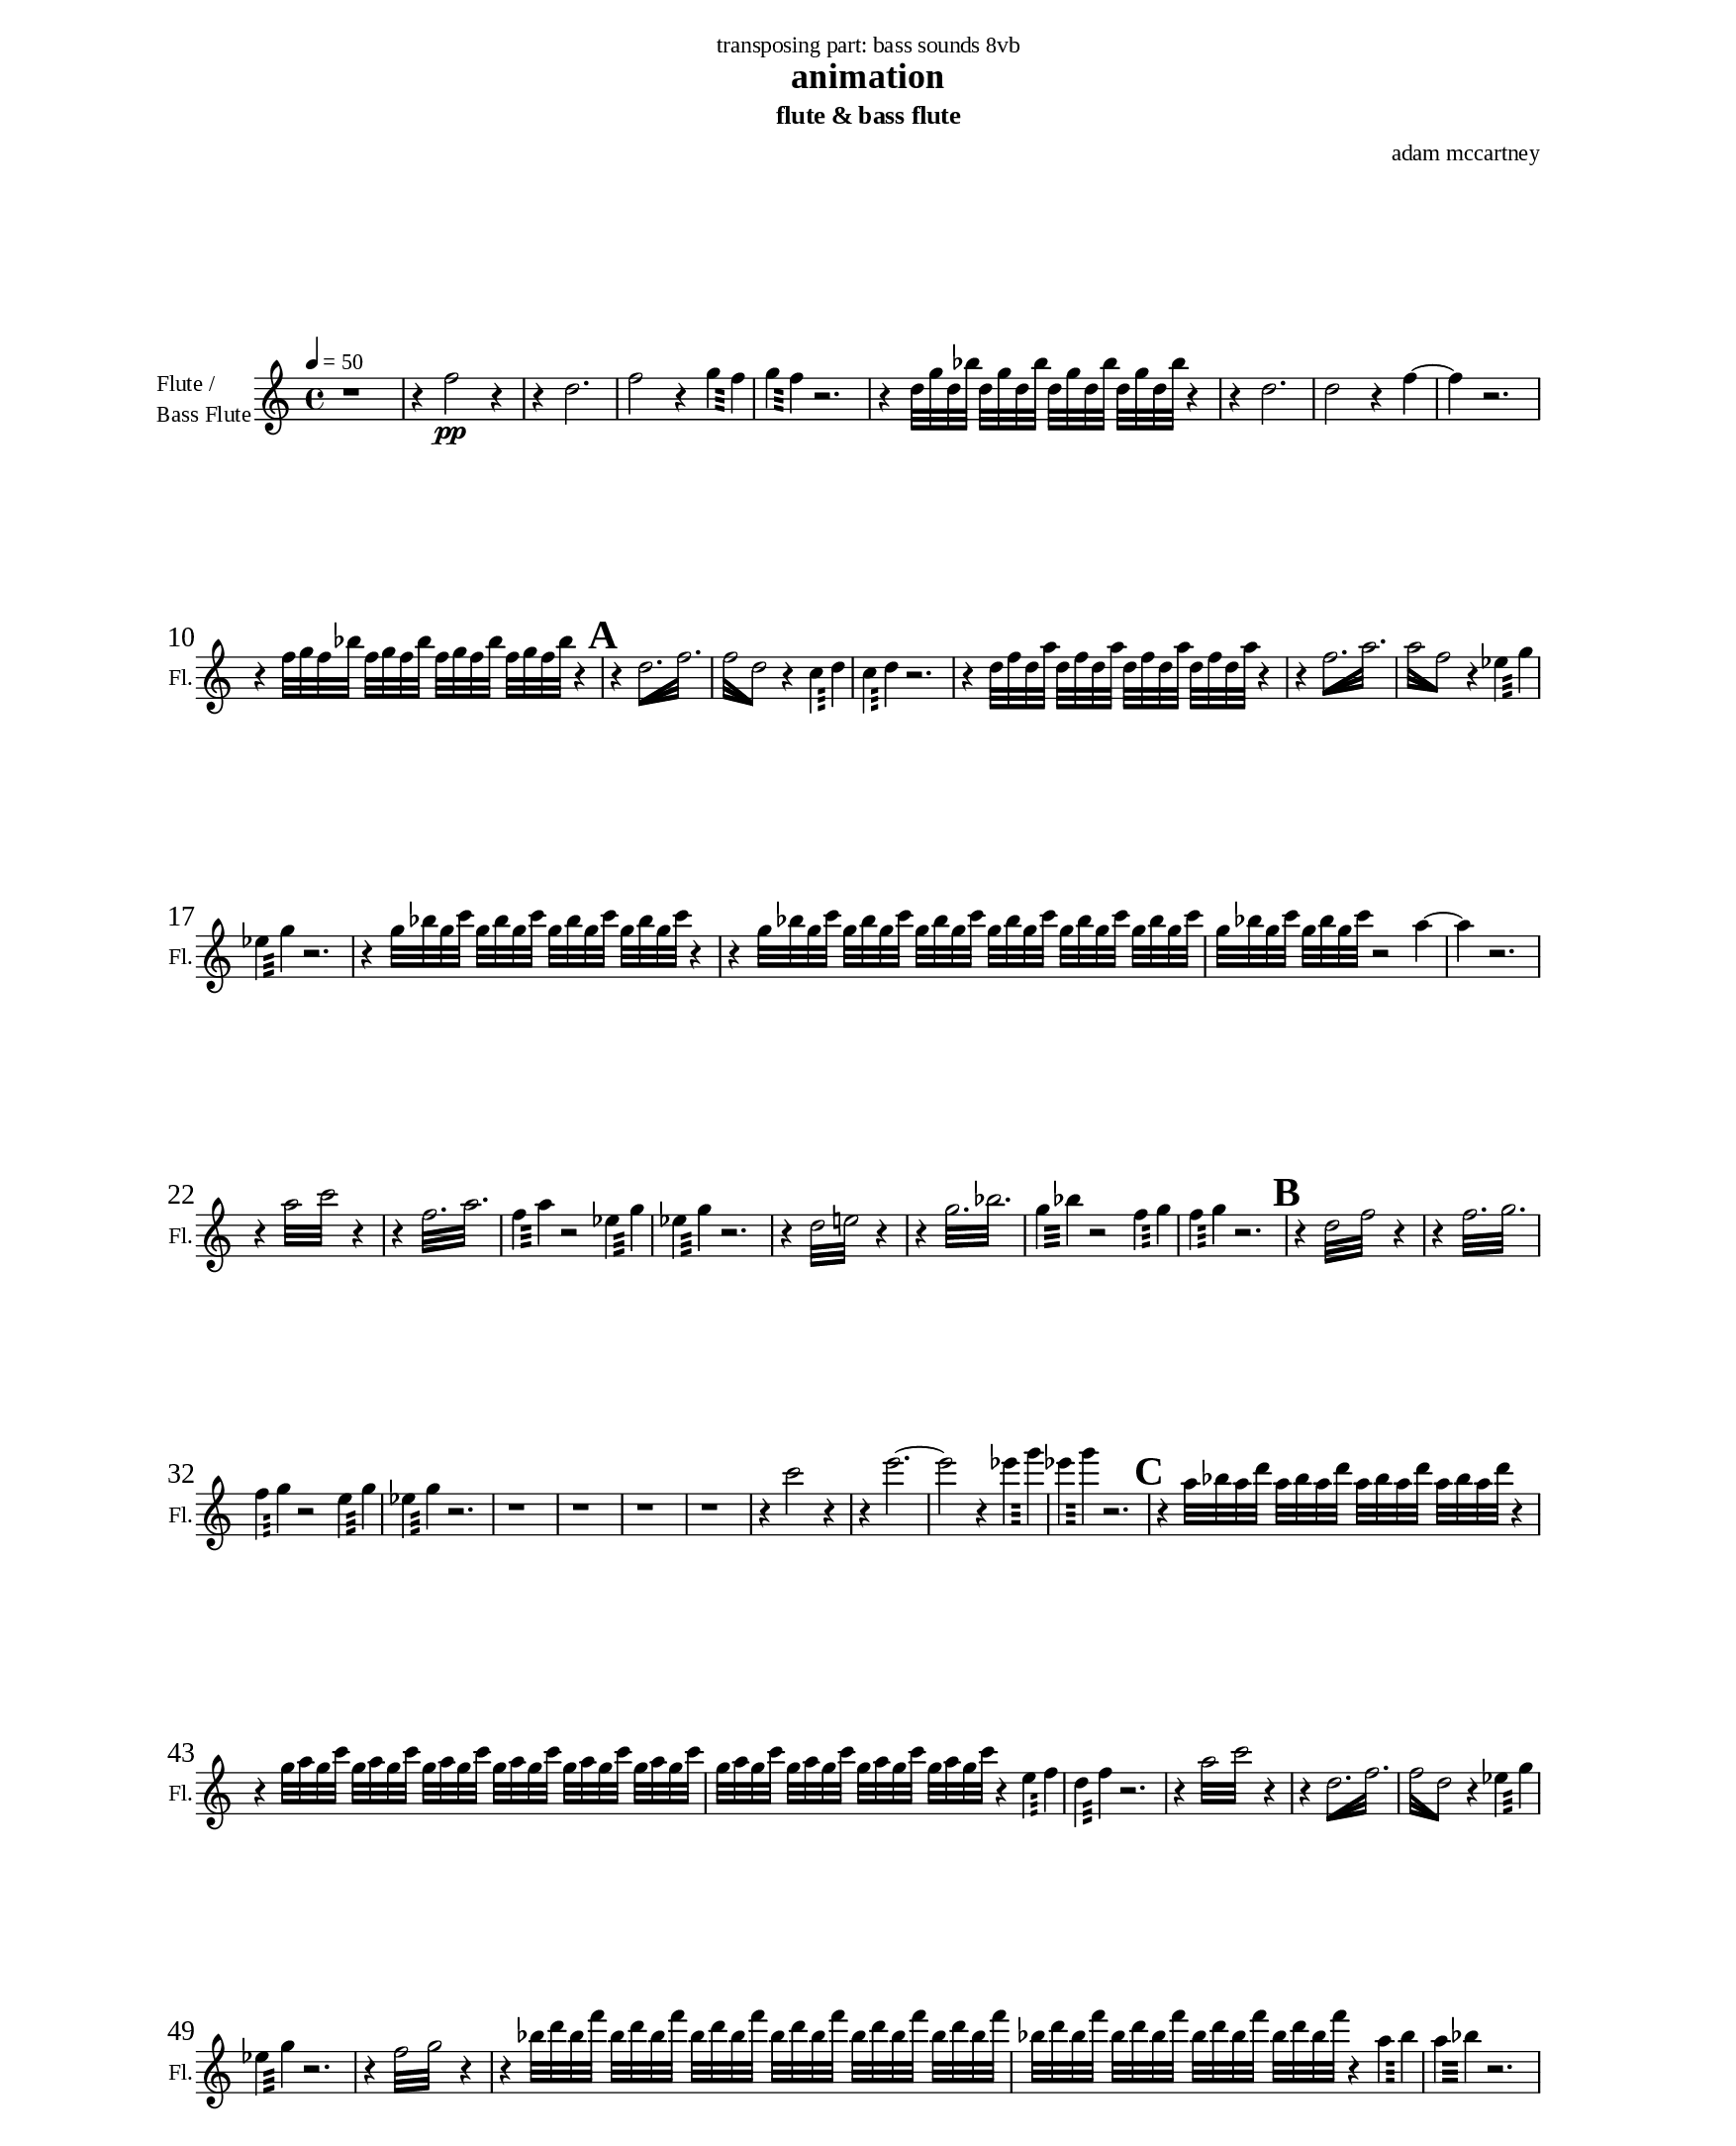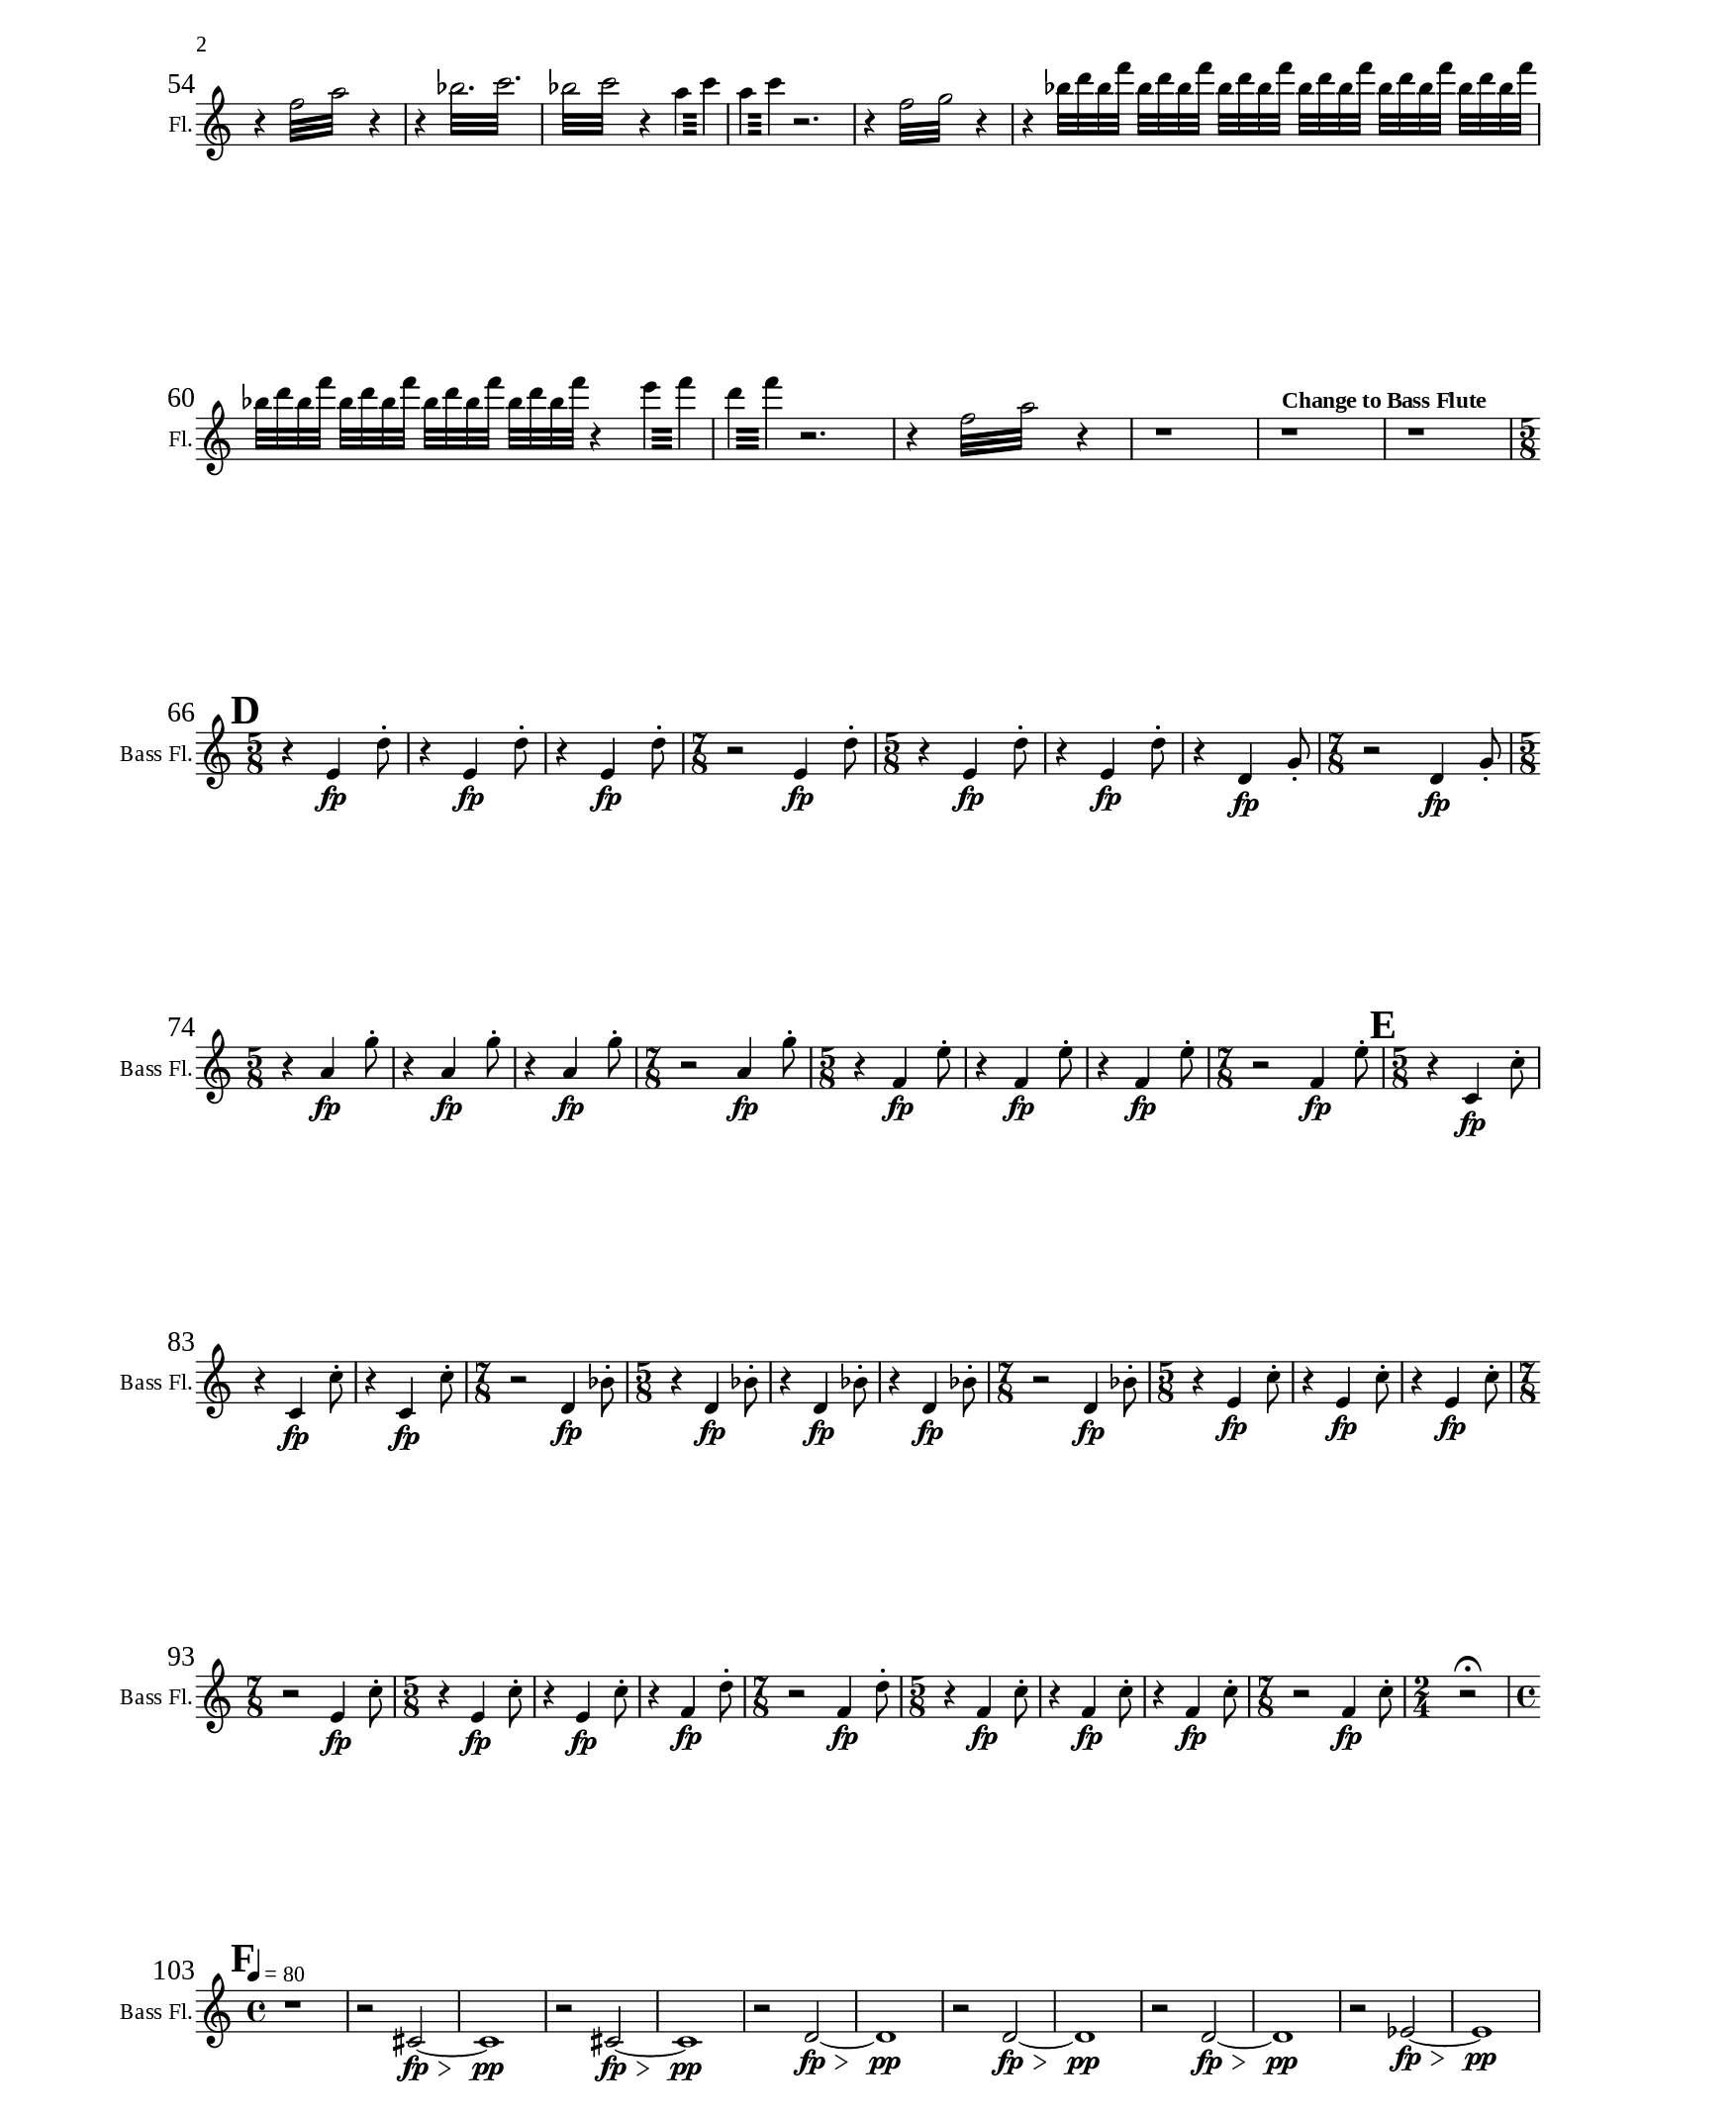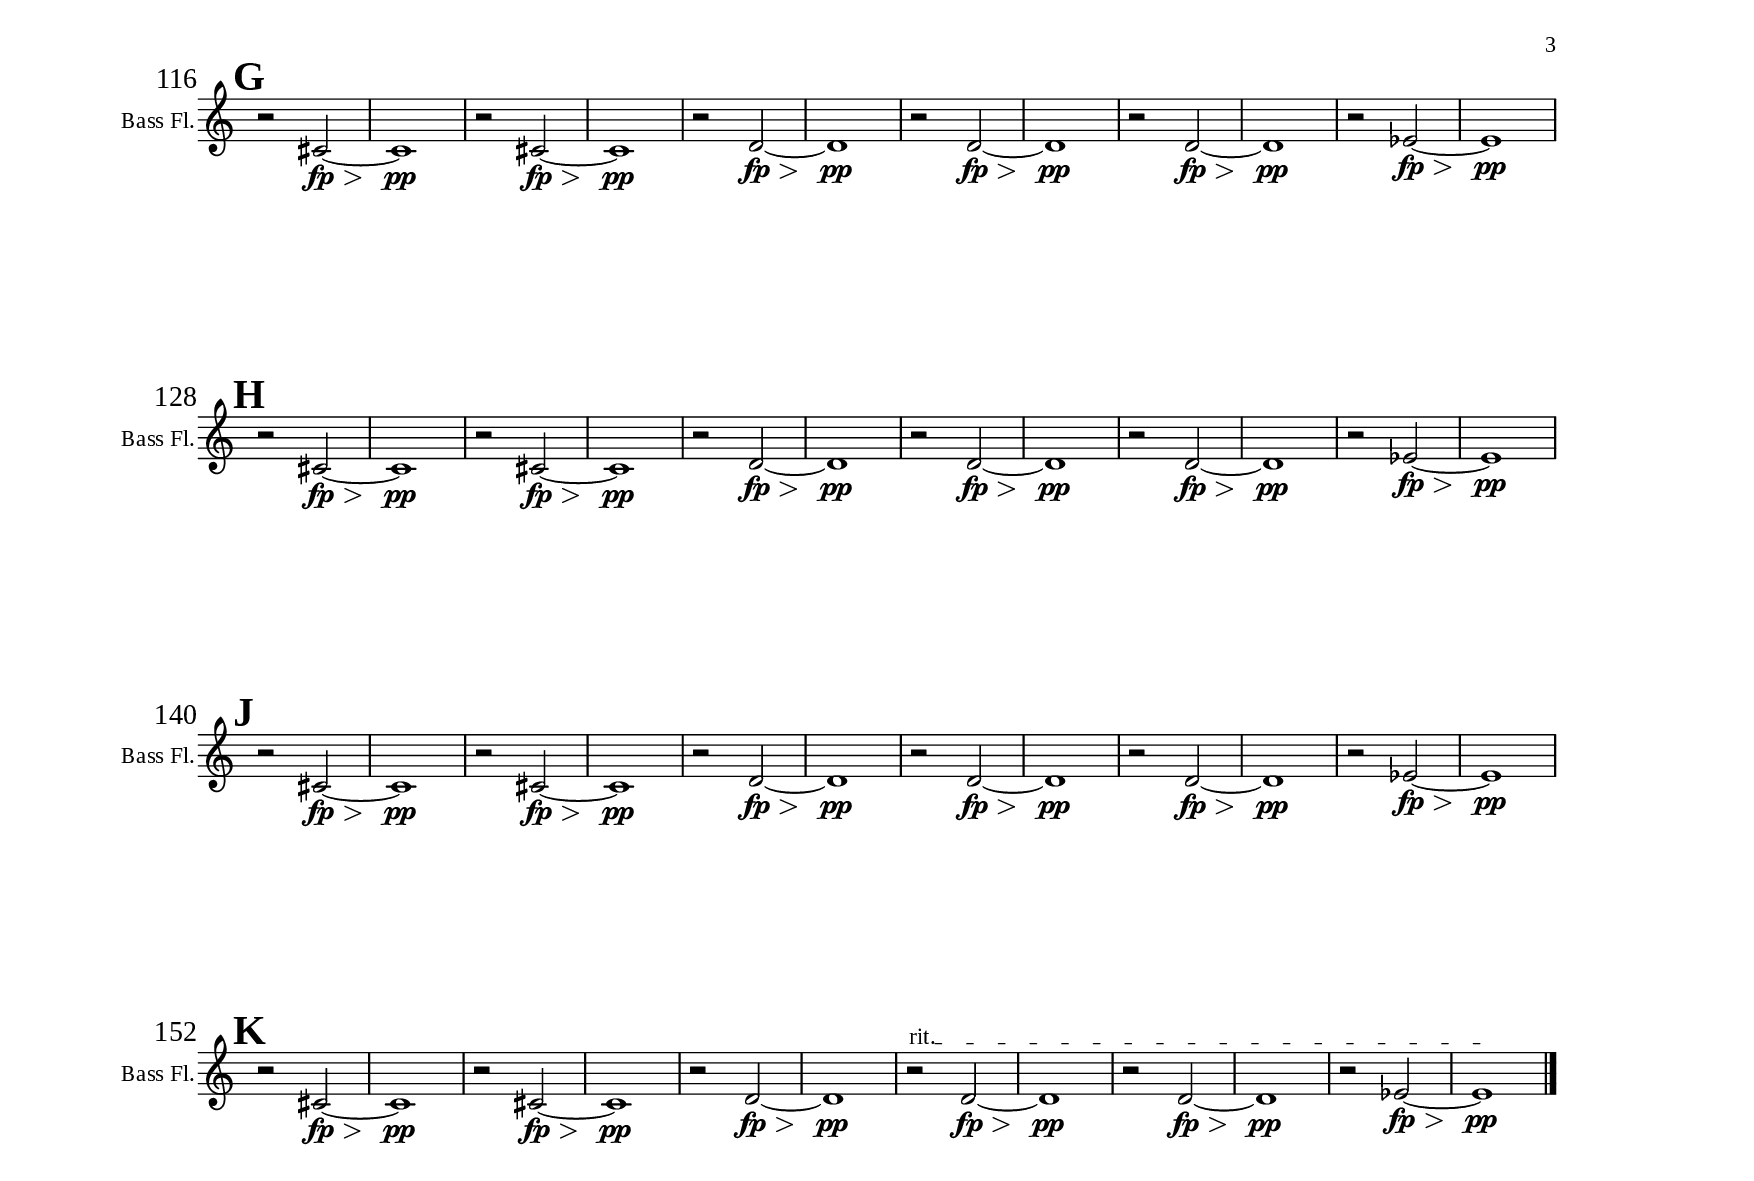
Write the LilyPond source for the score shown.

\version "2.18.2"

%\include "ra_songOne_mezzoSopran.ly"

\version "2.18.2"

\addInstrumentDefinition #"Piccolo"
  #`((instrumentTransposition . ,(ly:make-pitch 0 0 0))
     (shortInstrumentName . "Picc.")
     (instrumentCueName . ,(make-bold-markup "Change to Piccolo"))
     (midiInstrument . "flute"))

\addInstrumentDefinition #"Flute"
  #`((instrumentTransposition . ,(ly:make-pitch 0 0 0))
     (shortInstrumentName . "Fl.")
     (instrumentCueName . ,(make-bold-markup "Change to Flute"))
     (midiInstrument . "flute"))
  
  \addInstrumentDefinition #"Alto Flute"
  #`((instrumentTransposition . ,(ly:make-pitch 0 0 0))
     (shortInstrumentName . "Alt. Fl.")
     (instrumentCueName . ,(make-bold-markup "Change to Alto Flute"))
     (midiInstrument . "flute"))
  
\addInstrumentDefinition #"Bass Flute"
  #`((instrumentTransposition . ,(ly:make-pitch 0 0 0))
     (shortInstrumentName . "Bass Fl.")
     (instrumentCueName . ,(make-bold-markup "Change to Bass Flute"))
     (midiInstrument . "flute"))
  
    %%%%%%%%
  %%%%%%%%Macros
  %%%%%%%%
  
  beamAccel = { \override Beam.grow-direction = #RIGHT }
  
  beamDeccel = { \override Beam.grow-direction = #LEFT }
  
  beamNeutral = { \override Beam.grow-direction = #f }
  
    startRit = { \override TextSpanner.bound-details.left.text =
             \markup { \upright "rit." } }

  %%%%%%%%
  %%%%%%%%
  %%%%%%%%
  
  animation_flute = {
    
    %% Section One
    %% Ostinato
    \time 4/4
    \tempo 4 = 50
    r1
    \bar "|"
    r4 
    f''2\pp r4  \bar "|"
    r4 d''2. \bar "|"
    f''2 r4 \repeat tremolo 4 { g''32 f'' } \bar "|"
    \repeat tremolo 4 { g''32 f'' } r2. \bar "|"
    
    r4 
    \repeat unfold 4 { d''32[ g'' d'' bes''] } r4  \bar "|"
    r4 d''2. \bar "|"
    d''2 r4 f''4 ~ \bar "|"
    f''4 r2. \bar "|"
    
    r4 
    \repeat unfold 4 { f''32[ g'' f'' bes''] } r4  \bar "|"
    \mark #1
    r4 
    \beamAccel
    \repeat tremolo 12 { d''32 f''} \bar "|"
    \beamDeccel
    \repeat tremolo 8 { f''32 d'' } r4 
    \beamNeutral
    \repeat tremolo 4 { c''32 d'' } \bar "|"
    \repeat tremolo 4 { c''32 d'' } r2. \bar "|"
    
    r4 
    \repeat unfold 4 { d''32[ f'' d'' a''] } r4  \bar "|"
    r4 
    \beamAccel
    \repeat tremolo 12 { f''32 a''} \bar "|"
    \beamDeccel
    \repeat tremolo 8 { a''32 f'' } r4 \beamNeutral 
    \repeat tremolo 4 { es''32 g'' } \bar "|"
    \repeat tremolo 4 { es''32 g'' } r2. \bar "|"

    r4 \repeat unfold 4 { g''32[ bes'' g'' c'''] } r4 \bar "|"
    r4 \repeat unfold 6 { g''32[ bes'' g'' c'''] } \bar "|"
    \repeat unfold 2 { g''32[ bes'' g'' c'''] } r2 a''4 ~ \bar "|"
    a''4 r2. \bar "|"
    
    r4 \repeat tremolo 8 { a''32 c'''} r4 \bar "|"
    r4 \repeat tremolo 12 { f''32 a'' } \bar "|"
    \repeat tremolo 4 { f''32 a'' } r2 \repeat tremolo 4 { es''32 g''} \bar "|"
    \repeat tremolo 4 { es''32 g''} r2. \bar "|"
    
    r4 \repeat tremolo 8 { d''32 e''} r4 \bar "|"
    r4 \repeat tremolo 12 { g''32 bes'' } \bar "|"
    \repeat tremolo 4 { g''32 bes'' } r2 \repeat tremolo 4 { f''32 g''} \bar "|"
    \repeat tremolo 4 { f''32 g''} r2. \bar "|"
    
    \mark #2
    r4  
    \repeat tremolo 8 { d''32 f''} r4 \bar "|"
    r4 \repeat tremolo 12 { f''32 g'' } \bar "|"
    \repeat tremolo 4 { f''32 g'' } r2 \repeat tremolo 4 { e''32 g''} \bar "|"
    \repeat tremolo 4 { es''32 g''} r2. \bar "|"

    
    r1 
    \bar"|" r1 \bar"|" 
    r1 \bar"|" r1 \bar"|"
    
    r4 c'''2 r4 \bar "|"
    r4 e'''2. ~ \bar "|"
    e'''2 r4 \repeat tremolo 4 { es'''32 g''' }  \bar "|"
    \repeat tremolo 4 { es'''32 g''' } r2. \bar "|"
    
    \mark #3
    \barNumberCheck #42
    r4 \repeat unfold 4 { a''32[ bes'' a'' d'''] } r4 \bar "|"
    r4 \repeat unfold 6 { g''32[ a'' g'' c'''] } \bar "|"
    \repeat unfold 4 { g''32[ a'' g'' c'''] } r4 \repeat tremolo 4 { e''32 f'' }  \bar "|"
    \repeat tremolo 4 { d''32 f'' } r2. \bar "|"
    
    r4 \repeat tremolo 8 { a''32 c''' } r4 \bar "|"
    r4 
    \beamAccel
    \repeat tremolo 12 { d''32 f'' } \bar "|"
    \beamDeccel
    \repeat tremolo 8 { f''32 d'' } r4 
    \beamNeutral
    \repeat tremolo 4 { es''32 g'' }  \bar "|"
    \repeat tremolo 4 { es''32 g'' } r2. \bar "|"
    
    r4 \repeat tremolo 8 { f''32 g'' } r4 \bar "|"
    r4 \repeat unfold 6 { bes''32[ d''' bes'' f'''] } \bar "|"
    \repeat unfold 4 { bes''32[ d''' bes'' f'''] } r4 \repeat tremolo 4 { a''32 bes'' } \bar "|"
    \repeat tremolo 4 { a''32 bes'' } r2. \bar "|"
    
    r4 \repeat tremolo 8 { f''32 a'' } r4 \bar "|"
    r4 \repeat tremolo 12 { bes''32 c''' } \bar "|"
    \repeat tremolo 8 { bes''32 c''' } r4 \repeat tremolo 4 { a''32 c''' } \bar "|"
    \repeat tremolo 4 { a''32 c''' } r2. \bar "|"
    
    r4 \repeat tremolo 8 { f''32 g'' } r4 \bar "|"
    r4 \repeat unfold 6 { bes''32[ d''' bes'' f'''] } \bar "|"
    \repeat unfold 4 { bes''32[ d''' bes'' f'''] } r4 \repeat tremolo 4 { e'''32 f''' } \bar "|"
    \repeat tremolo 4 { d'''32 f''' } r2. \bar "|"
    
    r4 \repeat tremolo 8 { f''32 a'' } r4 \bar "|"
    r1\instrumentSwitch "Bass Flute" \bar "|"
    r1 \bar "|"
    r1 \bar "|"
  }
  
  animation_bass_flute = {
 
    %% Section Three
    %% Mod Five third down
    \time 5/8 
    \mark #4
    \break
    r4 e4\fp d'8-. |
    r4 e4\fp d'8-. |
    r4 e4\fp d'8-. |
    \time 7/8
    r2 e4\fp d'8-. |
    
    \time 5/8
    r4 e4\fp d'8-. |
    r4 e4\fp d'8-. |
    r4 d4\fp g8-. |
    \time 7/8
    r2 d4\fp g8-. |
    
    \time 5/8
    r4 a4\fp g'8-. |
    r4 a4\fp g'8-. |
    r4 a4\fp g'8-. |
    \time 7/8
    r2 a4\fp g'8-. |
    
    \time 5/8
    r4 f4\fp e'8-. |
    r4 f4\fp e'8-. |
    r4 f4\fp e'8-. |
    \time 7/8
    r2 f4\fp e'8-. |
    
    \time 5/8
    \mark #5
    r4 c4\fp c'8-. |
    r4 c4\fp c'8-. |
    r4 c4\fp c'8-. |
    \time 7/8
    r2 d4\fp bes8-. |

    \time 5/8
    r4 d4\fp bes8-. |
    r4 d4\fp bes8-. |
    r4 d4\fp bes8-. |
    \time 7/8
    r2 d4\fp bes8-. |
    
    \time 5/8
    r4 e4\fp c'8-. |
    r4 e4\fp c'8-. |
    r4 e4\fp c'8-. |
    \time 7/8
    r2 e4\fp c'8-. |
    
    \time 5/8
    r4 e4\fp c'8-. |
    r4 e4\fp c'8-. |
    r4 f4\fp d'8-. |
    \time 7/8
    r2 f4\fp d'8-. |
    
    \time 5/8
    r4 f4\fp c'8-. |
    r4 f4\fp c'8-. |
    r4 f4\fp c'8-. |
    \time 7/8
    r2 f4\fp c'8-. |

    
    \time 2/4
    r2\fermata |
  
    \time 4/4
    \tempo 4 = 80
    \break
    \mark #6
    r1 \bar "|" 
    %%Repeat One
    r2 cis2\fp\> ~ \bar"|"
    cis1\!\pp \bar"|"
    r2 cis2\fp\> ~ \bar"|"
    cis1\!\pp \bar"|"
    r2 d2\fp\> ~ \bar"|"
    d1\!\pp \bar"|"
    r2 d2\fp\> ~ \bar"|"
    d1\!\pp \bar"|"
    r2 d2\fp\> ~ \bar"|"
    d1\!\pp \bar"|"
    r2 es2\fp\> ~ \bar"|"
    es1\!\pp \bar"|"
    
    %%Repeat Two
    \mark #7
    \barNumberCheck 116
    \break
    r2 cis2\fp\> ~ \bar"|"
    cis1\!\pp \bar"|"
    r2 cis2\fp\> ~ \bar"|"
    cis1\!\pp \bar"|"
    r2 d2\fp\> ~ \bar"|"
    d1\!\pp \bar"|"
    r2 d2\fp\> ~ \bar"|"
    d1\!\pp \bar"|"
    r2 d2\fp\> ~ \bar"|"
    d1\!\pp \bar"|"
    r2 es2\fp\> ~ \bar"|"
    es1\!\pp \bar"|"
    
    %%Repeat Three
    \mark #8
    \break
    r2 cis2\fp\> ~ \bar"|"
    cis1\!\pp \bar"|"
    r2 cis2\fp\> ~ \bar"|"
    cis1\!\pp \bar"|"
    r2 d2\fp\> ~ \bar"|"
    d1\!\pp \bar"|"
    r2 d2\fp\> ~ \bar"|"
    d1\!\pp \bar"|"
    r2 d2\fp\> ~ \bar"|"
    d1\!\pp \bar"|"
    r2 es2\fp\> ~ \bar"|"
    es1\!\pp \bar"|"
    
    %%Repeat Four
    \mark #9
    \break
    r2 cis2\fp\> ~ \bar"|"
    cis1\!\pp \bar"|"
    r2 cis2\fp\> ~ \bar"|"
    cis1\!\pp \bar"|"
    r2 d2\fp\> ~ \bar"|"
    d1\!\pp \bar"|"
    r2 d2\fp\> ~ \bar"|"
    d1\!\pp \bar"|"
    r2 d2\fp\> ~ \bar"|"
    d1\!\pp \bar"|"
    r2 es2\fp\> ~ \bar"|"
    es1\!\pp \bar"|"
    
    %%Repeat Five
    \mark #10
    \barNumberCheck #152
    \break
    r2 cis2\fp\> ~ \bar"|"
    cis1\!\pp \bar"|"
    r2 cis2\fp\> ~ \bar"|"
    cis1\!\pp \bar"|"
    r2 d2\fp\> ~ \bar"|"
    d1\!\pp \bar"|"
    \startRit
    r2\startTextSpan d2\fp\> ~ \bar"|"
    d1\!\pp \bar"|"
    r2 d2\fp\> ~ \bar"|"
    d1\!\pp \bar"|"
    r2 es2\fp\> ~ \bar"|"
    es1\!\pp\stopTextSpan 

   %}
	\bar "|."
  }




%\include "205_piano_2iv.ly"

instrument = ""
\book {
  
  \version "2.18.2"

\header {
  title = "animation"
  subtitle = "flute & bass flute"
  dedication = "transposing part: bass sounds 8vb"
  composer = "adam mccartney"
  opus = ""
  date = ""
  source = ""
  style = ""

  instrument = \instrument

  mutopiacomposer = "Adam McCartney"
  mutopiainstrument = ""

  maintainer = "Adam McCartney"
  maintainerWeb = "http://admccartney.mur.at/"
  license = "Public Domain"
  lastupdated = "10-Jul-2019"

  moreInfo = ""
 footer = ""
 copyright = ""
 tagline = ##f
}

  \paper {
    #(set-paper-size "a3")
  line-width = 230\mm
  two-sided = ##t
  %inner-margin = 23\mm 
  %outer-margin = 25\mm 
  %ragged-right = ##f
  %ragged-last = ##f
  
  min-systems-per-page = #3
  max-systems-per-page = #7
  system-system-spacing.padding = #3  %fit staves closer together
  system-system-spacing.stretchability = #15  %how flexible the spacing is


 myStaffSize = #20
  #(define fonts
    (make-pango-font-tree "Times New Roman"
                          "Nimbus Sans"
                          "Luxi Mono"
                          
                           (/ myStaffSize 20))) 
  
  }


  %%%%% 1st Movement - Adagio
  
  \score {
<<

\new StaffGroup<<

	  \new Staff \with {
		instrumentName = \markup{
		  \column {"Flute /" 
		      \line{"Bass Flute" }
		  }
		}
		shortInstrumentName = #"Fl."
		midiInstrument = #"flute"
	  }{\accidentalStyle modern 
	    \animation_flute
	    \transpose c c' {
	    \animation_bass_flute
	    }
	  }
>>


>>%Score
  
	  

	\header {piece = ""}
	
	
	\layout {
	  
	   indent = 1\cm
           % Increase the size of the bar number by 2
           \override Score.BarNumber.font-size = #2
        
           \set Score.markFormatter = #format-mark-box-alphabet
           \override Score.RehearsalMark.font-size = #5 
           \set Staff.defaultBarType = "|" 
           
           \context {
                     \Score
                     
                    }
  
           \context {
                     \Staff

     % To use the setting globally, uncomment the following line:

     \override VerticalAxisGroup #'remove-first = ##t
                    }
           
                    
           %{\context {
                     \Voice
                     % Permit line breaks within tuplets
                     \remove "Forbid_line_break_engraver"
                     % Allow beams to be broken at line breaks
                     \override Beam.breakable = ##t
                     %% Allows to line break in the 
                     \remove Forbid_line_break_engraver
                    }
             %} 
                
	        }
	        
	
	\midi {  
	  \context {                         %
          \Staff                             %
          \remove "Staff_performer"          % Creating single
          }                                  % midi channel 
          \context {                        % for each 
          \Voice                            % voice
          \consists "Staff_performer"      %  
                   }
	  \tempo 4 = 100} 
                    }
  }
   
  
  